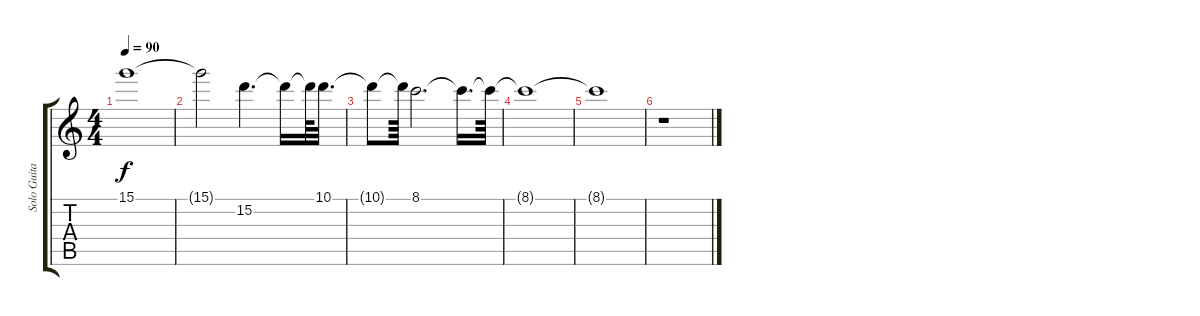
\track ("Solo Guitar" "Solo Guita") {instrument overdrivenguitar}
\staff {score tabs}
\tuning (E4 B3 G3 D3 A2 E2) {hide}
\ts (4 4)
\tempo 90
\clef g2
\ks c
15.1.1{dy f} |
15.1{t}.2 15.2.4{d} 15.2{t}.16 15.2{t}.64 10.1.32{d} |
10.1{t}.8 10.1{t}.64 8.1.2{d} 8.1{t}.16{d} 8.1{t}.64 |
8.1{t}.1 |
8.1{t}.1 |
r.1
